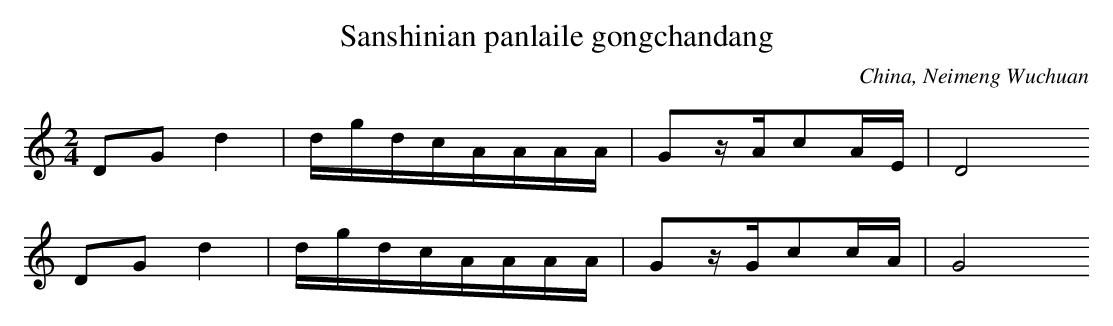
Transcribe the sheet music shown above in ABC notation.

X:1
T: Sanshinian panlaile gongchandang
O: China, Neimeng Wuchuan
M: 2/4
L: 1/16
K: C
D2G2d4 | dgdcAAAA | G2zAc2AE | D8
D2G2d4 | dgdcAAAA | G2zGc2cA | G8
